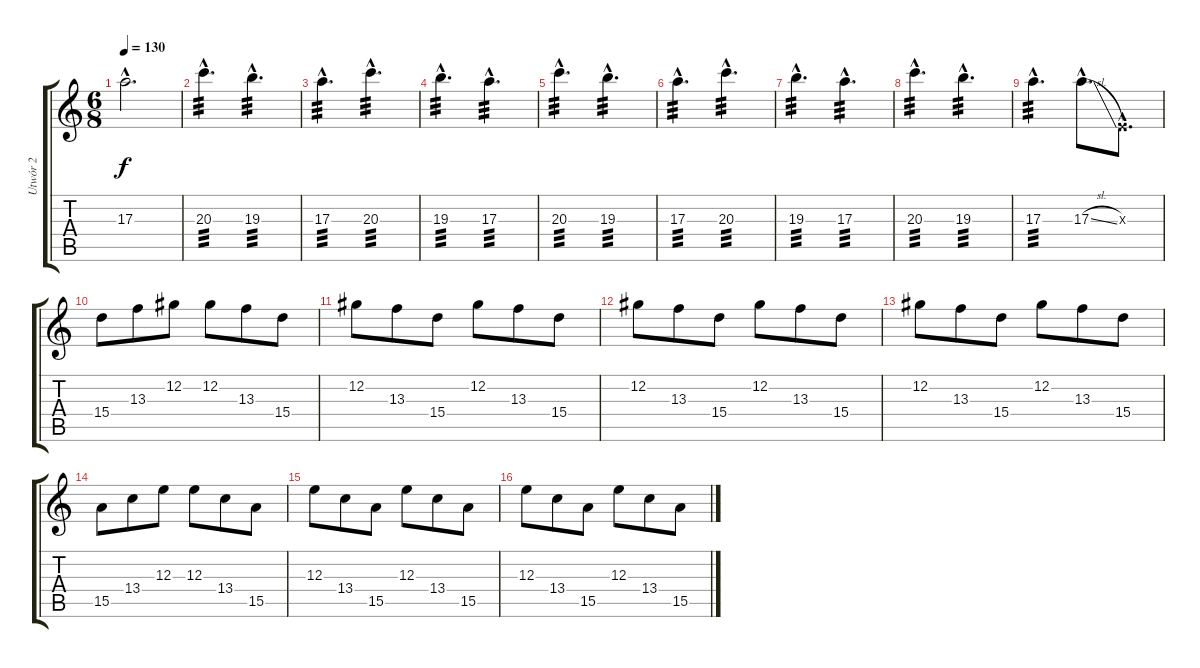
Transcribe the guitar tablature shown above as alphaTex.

\track ("Utwór 2" "Utwór 2") {instrument electricguitarclean}
\staff {score tabs}
\tuning (Db4 Ab3 E3 B2 Gb2 B1) {hide}
\ts (6 8)
\tempo 130
\clef g2
\ks c
17.3{hac t}.2{d dy f} |
20.3{hac}.4{d tp 3} 19.3{hac}.4{d tp 3} |
17.3{hac}.4{d tp 3} 20.3{hac}.4{d tp 3} |
19.3{hac}.4{d tp 3} 17.3{hac}.4{d tp 3} |
20.3{hac}.4{d tp 3} 19.3{hac}.4{d tp 3} |
17.3{hac}.4{d tp 3} 20.3{hac}.4{d tp 3} |
19.3{hac}.4{d tp 3} 17.3{hac}.4{d tp 3} |
20.3{hac}.4{d tp 3} 19.3{hac}.4{d tp 3} |
17.3{hac}.4{d tp 3} 17.3{sl hac}.8{d} 0.3{hac x}.8{d} |
15.4.8{volume 9 instrument electricguitarclean} 13.3.8 12.2.8 12.2.8 13.3.8 15.4.8 |
12.2.8 13.3.8 15.4.8 12.2.8 13.3.8 15.4.8 |
12.2.8 13.3.8 15.4.8 12.2.8 13.3.8 15.4.8 |
12.2.8 13.3.8 15.4.8 12.2.8 13.3.8 15.4.8 |
15.5.8 13.4.8 12.3.8 12.3.8 13.4.8 15.5.8 |
12.3.8 13.4.8 15.5.8 12.3.8 13.4.8 15.5.8 |
12.3.8 13.4.8 15.5.8 12.3.8 13.4.8 15.5.8
